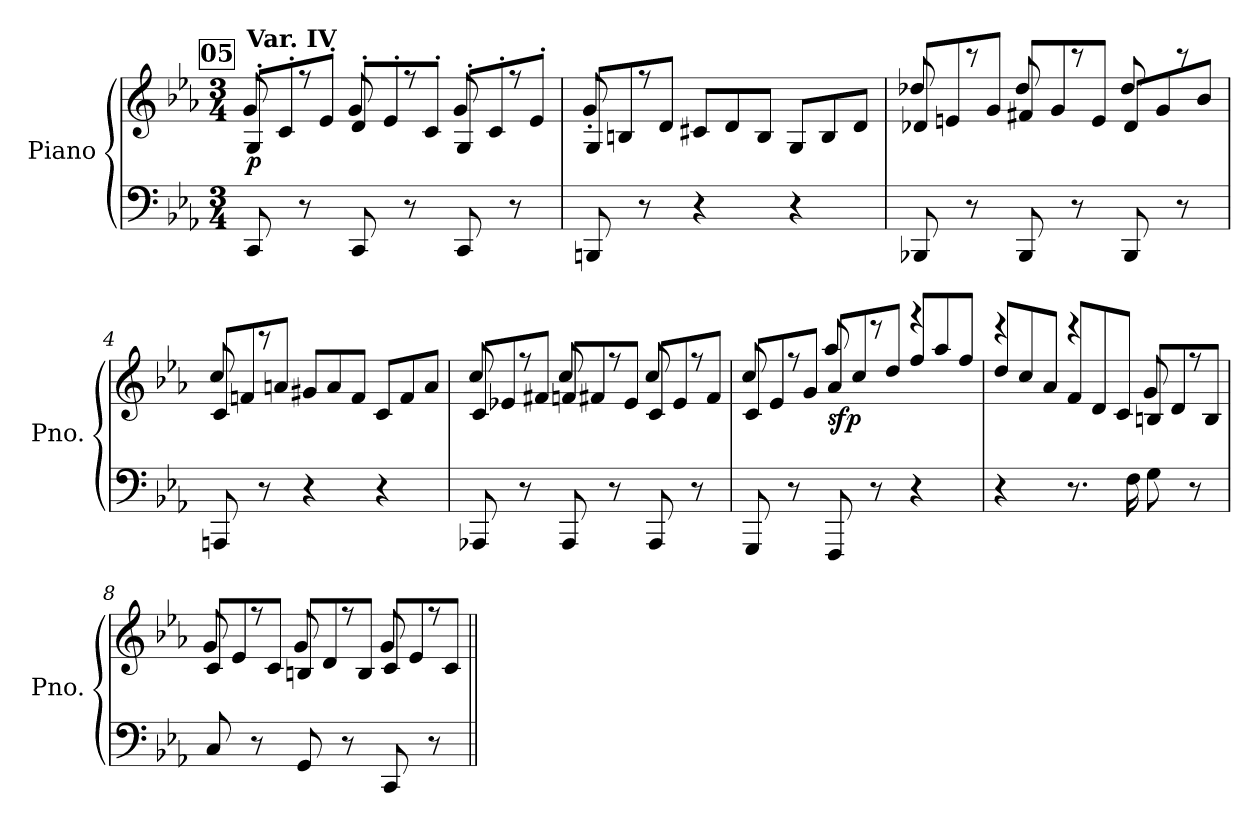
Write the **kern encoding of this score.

**kern	**kern	**dynam
*part1	*part1	*part1
*staff2	*staff1	*staff1/2
*I"Piano	*	*
*I'Pno.	*	*
*clefF4	*clefG2	*
*k[b-e-a-]	*k[b-e-a-]	*
*M3/4	*M3/4	*
*	*Xtuplet	*
!!LO:REH:place=s1:a:B:fs=14:t=05
=1	=1	=1
*	*^	*
!	!LO:TX:a:B:t=Var. IV	!	!
!	!	!	!LO:DY:b
8CC/	12G'/L	8g/	p
.	12c'/	.	.
8r	.	8rff	.
.	12e-'/J	.	.
8CC/	12d'/L	8g/	.
.	12e-'/	.	.
8r	.	8rff	.
.	12c'/J	.	.
8CC/	12G'/L	8g/	.
.	12c'/	.	.
8r	.	8rff	.
.	12e-'/J	.	.
=2	=2	=2	=2
8BBBn/	12G/L	8g'/	.
.	12Bn/	.	.
8r	.	8rff	.
.	12d/J	.	.
4r	12c#X/L	2ryy	.
.	12d/	.	.
.	12B/J	.	.
4r	12G/L	.	.
.	12B/	.	.
.	12d/J	.	.
=3	=3	=3	=3
8BBB-X/	12d-X/L	8dd-X/	.
.	12en/	.	.
8r	.	8rccc	.
.	12g/J	.	.
8BBB-/	12f#X/L	8dd-/	.
.	12g/	.	.
8r	.	8rccc	.
.	12e/J	.	.
8BBB-/	12d-/L	8dd-/	.
.	12g/	.	.
8r	.	8rccc	.
.	12b-/J	.	.
=4	=4	=4	=4
8AAAn/	12c/L	8cc/	.
.	12fn/	.	.
8r	.	8rccc	.
.	12an/J	.	.
4r	12g#X/L	2ryy	.
.	12a/	.	.
.	12f/J	.	.
4r	12c/L	.	.
.	12f/	.	.
.	12a/J	.	.
=5	=5	=5	=5
8AAA-X/	12c/L	8cc/	.
.	12e-X/	.	.
8r	.	8rff	.
.	12f#X/J	.	.
8AAA-/	12fn/L	8cc/	.
.	12f#X/	.	.
8r	.	8rff	.
.	12e-/J	.	.
8AAA-/	12c/L	8cc/	.
.	12e-/	.	.
8r	.	8rff	.
.	12f#/J	.	.
=6	=6	=6	=6
8GGG/	12c/L	8cc/	.
.	12e-/	.	.
8r	.	8rff	.
.	12g/J	.	.
!	!	!	!LO:DY:b
8FFF/	12a-/L	8aa-/	sfp
.	12cc/	.	.
8r	.	8reee	.
.	12dd/J	.	.
4r	12ff/L	4rggg	.
.	12aa-/	.	.
.	12ff/J	.	.
=7	=7	=7	=7
4r	12dd/L	4reee	.
.	12cc/	.	.
.	12a-/J	.	.
8.r	12f/L	4reee	.
.	12d/	.	.
.	12c/J	.	.
16F\	.	.	.
8G\	12Bn/L	8g/	.
.	12d/	.	.
8r	.	8rff	.
.	12B/J	.	.
=8	=8	=8	=8
8C/	12c/L	8g/	.
.	12e-/	.	.
8r	.	8rff	.
.	12c/J	.	.
8GG/	12Bn/L	8g/	.
.	12d/	.	.
8r	.	8rff	.
.	12B/J	.	.
8CC/	12c/L	8g/	.
.	12e-/	.	.
8r	.	8rff	.
.	12c/J	.	.
*	*v	*v	*
=||	=||	=||
*-	*-	*-
